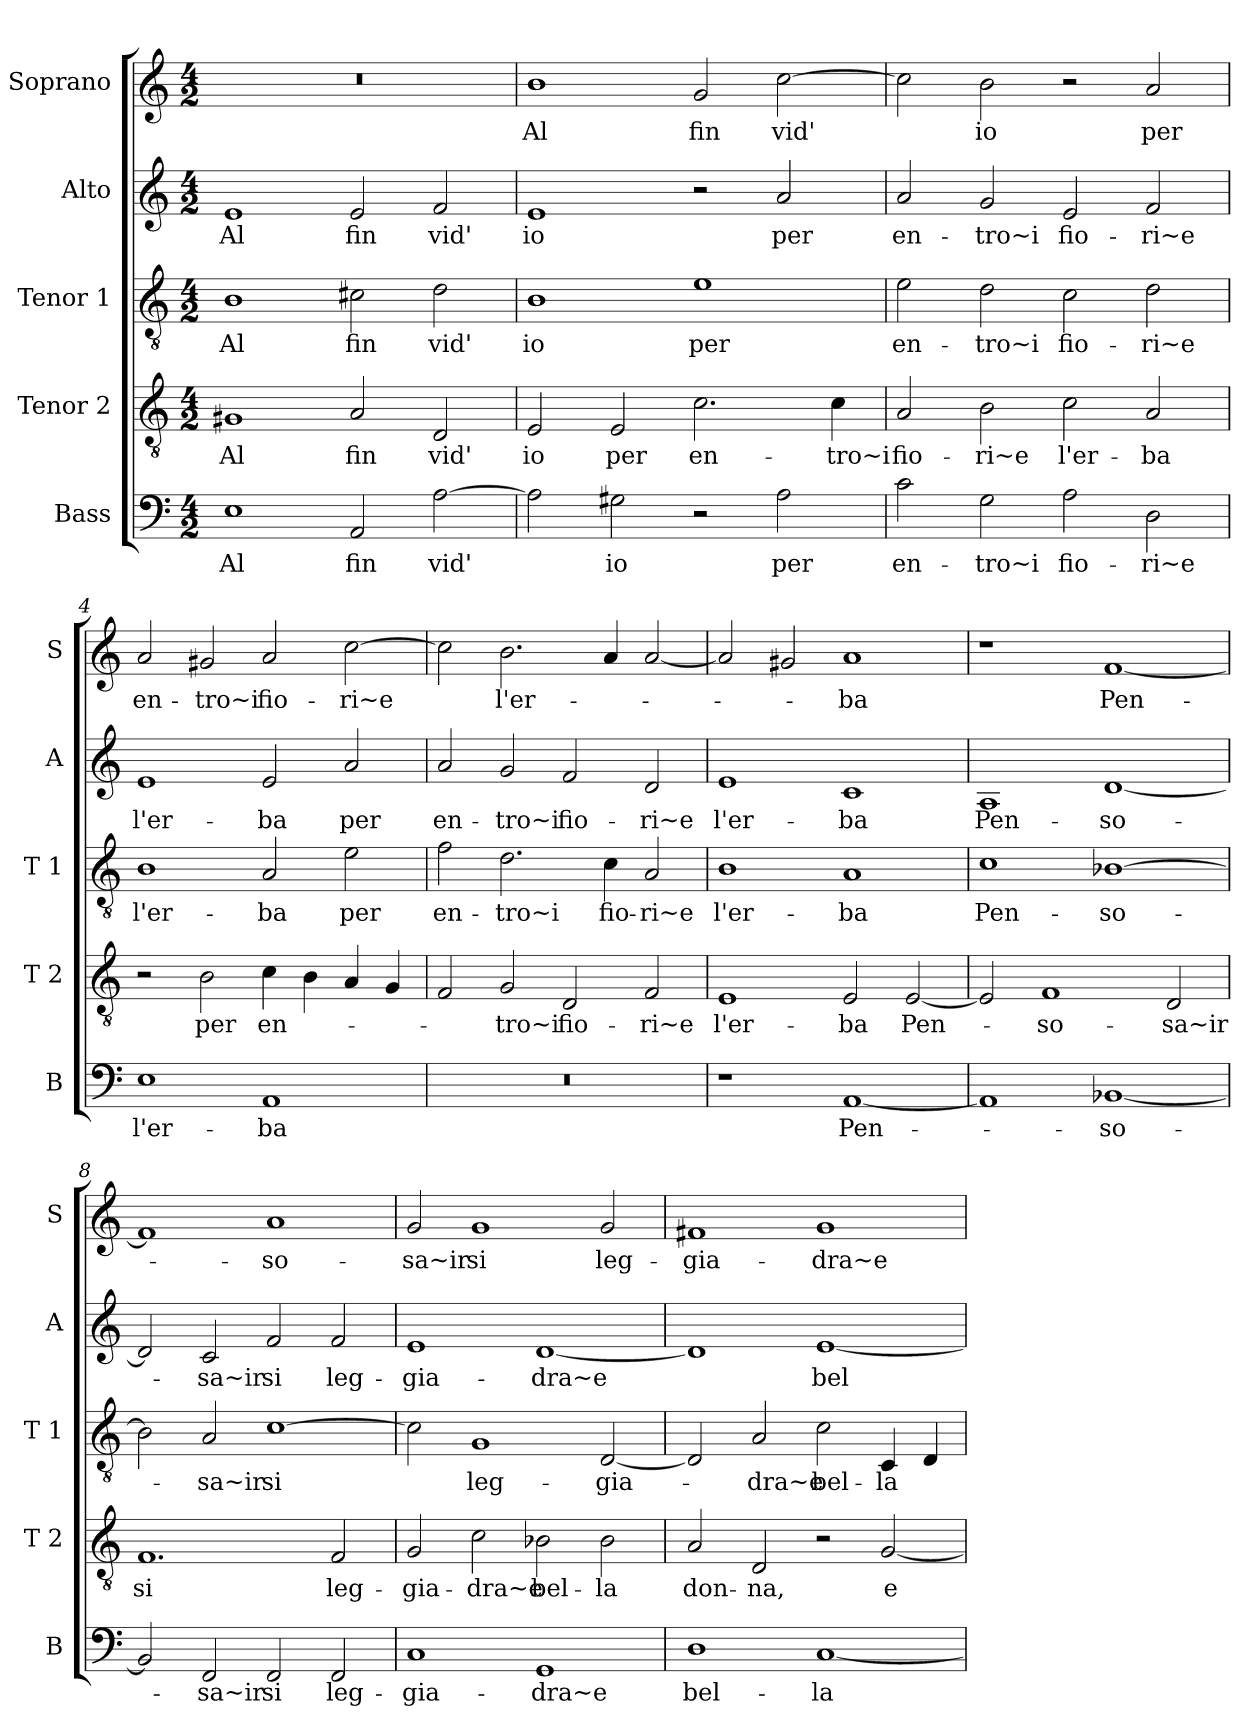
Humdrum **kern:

**kern	**text	**kern	**text	**kern	**text	**kern	**text	**kern	**text
*part5	*part5	*part4	*part4	*part3	*part3	*part2	*part2	*part1	*part1
*staff5	*staff5	*staff4	*staff4	*staff3	*staff3	*staff2	*staff2	*staff1	*staff1
*I"Bass	*	*I"Tenor 2	*	*I"Tenor 1	*	*I"Alto	*	*I"Soprano	*
*I'B	*	*I'T 2	*	*I'T 1	*	*I'A	*	*I'S	*
*clefF4	*	*clefGv2	*	*clefGv2	*	*clefG2	*	*clefG2	*
*k[]	*	*k[]	*	*k[]	*	*k[]	*	*k[]	*
*C:	*	*C:	*	*C:	*	*C:	*	*C:	*
*M4/2	*	*M4/2	*	*M4/2	*	*M4/2	*	*M4/2	*
=1	=1	=1	=1	=1	=1	=1	=1	=1	=1
!	!LO:LY:b	!	!LO:LY:b	!	!LO:LY:b	!	!LO:LY:b	!	!
1E	Al	1G#X	Al	1B	Al	1e	Al	0r	.
!	!LO:LY:b	!	!LO:LY:b	!	!LO:LY:b	!	!LO:LY:b	!	!
2AA/	fin	2A/	fin	2c#X\	fin	2e/	fin	.	.
!	!LO:LY:b	!	!LO:LY:b	!	!LO:LY:b	!	!LO:LY:b	!	!
[2A\	vid'	2D/	vid'	2d\	vid'	2f/	vid'	.	.
=2	=2	=2	=2	=2	=2	=2	=2	=2	=2
!	!	!	!LO:LY:b	!	!LO:LY:b	!	!LO:LY:b	!	!LO:LY:b
2A\]	.	2E/	io	1B	io	1e	io	1b	Al
!	!LO:LY:b	!	!LO:LY:b	!	!	!	!	!	!
2G#X\	io	2E/	per	.	.	.	.	.	.
!	!	!	!LO:LY:b	!	!LO:LY:b	!	!	!	!LO:LY:b
2r	.	2.c\	en-	1e	per	2r	.	2g/	fin
!	!LO:LY:b	!	!	!	!	!	!LO:LY:b	!	!LO:LY:b
2A\	per	.	.	.	.	2a/	per	[2cc\	vid'
!	!	!	!LO:LY:b	!	!	!	!	!	!
.	.	4c\	-tro~i	.	.	.	.	.	.
=3	=3	=3	=3	=3	=3	=3	=3	=3	=3
!	!LO:LY:b	!	!LO:LY:b	!	!LO:LY:b	!	!LO:LY:b	!	!
2c\	en-	2A/	fio-	2e\	en-	2a/	en-	2cc\]	.
!	!LO:LY:b	!	!LO:LY:b	!	!LO:LY:b	!	!LO:LY:b	!	!LO:LY:b
2G\	-tro~i	2B\	-ri~e	2d\	-tro~i	2g/	-tro~i	2b\	io
!	!LO:LY:b	!	!LO:LY:b	!	!LO:LY:b	!	!LO:LY:b	!	!
2A\	fio-	2c\	l'er-	2c\	fio-	2e/	fio-	2r	.
!	!LO:LY:b	!	!LO:LY:b	!	!LO:LY:b	!	!LO:LY:b	!	!LO:LY:b
2D\	-ri~e	2A/	-ba	2d\	-ri~e	2f/	-ri~e	2a/	per
=4	=4	=4	=4	=4	=4	=4	=4	=4	=4
!	!LO:LY:b	!	!	!	!LO:LY:b	!	!LO:LY:b	!	!LO:LY:b
1E	l'er-	2r	.	1B	l'er-	1e	l'er-	2a/	en-
!	!	!	!LO:LY:b	!	!	!	!	!	!LO:LY:b
.	.	2B\	per	.	.	.	.	2g#X/	-tro~i
!	!LO:LY:b	!	!LO:LY:b	!	!LO:LY:b	!	!LO:LY:b	!	!LO:LY:b
1AA	-ba	4c\	en-	2A/	-ba	2e/	-ba	2a/	fio-
.	.	4B\	.	.	.	.	.	.	.
!	!	!	!	!	!LO:LY:b	!	!LO:LY:b	!	!LO:LY:b
.	.	4A/	.	2e\	per	2a/	per	[2cc\	-ri~e
.	.	4G/	.	.	.	.	.	.	.
!!LO:LB:g=z
=5	=5	=5	=5	=5	=5	=5	=5	=5	=5
!	!	!	!	!	!LO:LY:b	!	!LO:LY:b	!	!
0r	.	2F/	.	2f\	en-	2a/	en-	2cc\]	.
!	!	!	!LO:LY:b	!	!LO:LY:b	!	!LO:LY:b	!	!LO:LY:b
.	.	2G/	-tro~i	2.d\	-tro~i	2g/	-tro~i	2.b\	l'er-
!	!	!	!LO:LY:b	!	!	!	!LO:LY:b	!	!
.	.	2D/	fio-	.	.	2f/	fio-	.	.
!	!	!	!	!	!LO:LY:b	!	!	!	!
.	.	.	.	4c\	fio-	.	.	4a/	.
!	!	!	!LO:LY:b	!	!LO:LY:b	!	!LO:LY:b	!	!
.	.	2F/	-ri~e	2A/	-ri~e	2d/	-ri~e	[2a/	.
=6	=6	=6	=6	=6	=6	=6	=6	=6	=6
!	!	!	!LO:LY:b	!	!LO:LY:b	!	!LO:LY:b	!	!
1r	.	1E	l'er-	1B	l'er-	1e	l'er-	2a/]	.
.	.	.	.	.	.	.	.	2g#X/	.
!	!LO:LY:b	!	!LO:LY:b	!	!LO:LY:b	!	!LO:LY:b	!	!LO:LY:b
[1AA	Pen-	2E/	-ba	1A	-ba	1c	-ba	1a	-ba
!	!	!	!LO:LY:b	!	!	!	!	!	!
.	.	[2E/	Pen-	.	.	.	.	.	.
=7	=7	=7	=7	=7	=7	=7	=7	=7	=7
!	!	!	!	!	!LO:LY:b	!	!LO:LY:b	!	!
1AA]	.	2E/]	.	1c	Pen-	1A	Pen-	1r	.
!	!	!	!LO:LY:b	!	!	!	!	!	!
.	.	1F	-so-	.	.	.	.	.	.
!	!LO:LY:b	!	!	!	!LO:LY:b	!	!LO:LY:b	!	!LO:LY:b
[1BB-X	-so-	.	.	[1B-X	-so-	[1d	-so-	[1f	Pen-
!	!	!	!LO:LY:b	!	!	!	!	!	!
.	.	2D/	-sa~ir	.	.	.	.	.	.
=8	=8	=8	=8	=8	=8	=8	=8	=8	=8
!	!	!	!LO:LY:b	!	!	!	!	!	!
2BB-/]	.	1.F	si	2B-\]	.	2d/]	.	1f]	.
!	!LO:LY:b	!	!	!	!LO:LY:b	!	!LO:LY:b	!	!
2FF/	-sa~ir	.	.	2A/	-sa~ir	2c/	-sa~ir	.	.
!	!LO:LY:b	!	!	!	!LO:LY:b	!	!LO:LY:b	!	!LO:LY:b
2FF/	si	.	.	[1c	si	2f/	si	1a	-so-
!	!LO:LY:b	!	!LO:LY:b	!	!	!	!LO:LY:b	!	!
2FF/	leg-	2F/	leg-	.	.	2f/	leg-	.	.
!!LO:PB:g=z
=9	=9	=9	=9	=9	=9	=9	=9	=9	=9
!	!LO:LY:b	!	!LO:LY:b	!	!	!	!LO:LY:b	!	!LO:LY:b
1C	-gia-	2G/	-gia-	2c\]	.	1e	-gia-	2g/	-sa~ir
!	!	!	!LO:LY:b	!	!LO:LY:b	!	!	!	!LO:LY:b
.	.	2c\	-dra~e	1G	leg-	.	.	1g	si
!	!LO:LY:b	!	!LO:LY:b	!	!	!	!LO:LY:b	!	!
1GG	-dra~e	2B-X\	bel-	.	.	[1d	-dra~e	.	.
!	!	!	!LO:LY:b	!	!LO:LY:b	!	!	!	!LO:LY:b
.	.	2B-\	-la	[2D/	-gia-	.	.	2g/	leg-
=10	=10	=10	=10	=10	=10	=10	=10	=10	=10
!	!LO:LY:b	!	!LO:LY:b	!	!	!	!	!	!LO:LY:b
1D	bel-	2A/	don-	2D/]	.	1d]	.	1f#X	-gia-
!	!	!	!LO:LY:b	!	!LO:LY:b	!	!	!	!
.	.	2D/	-na,	2A/	-dra~e	.	.	.	.
!	!LO:LY:b	!	!	!	!LO:LY:b	!	!LO:LY:b	!	!LO:LY:b
[1C	-la	2r	.	2c\	bel-	[1e	bel-	1g	-dra~e
!	!	!	!LO:LY:b	!	!LO:LY:b	!	!	!	!
.	.	[2G/	e	4C/	-la	.	.	.	.
.	.	.	.	4D/	.	.	.	.	.
=	=	=	=	=	=	=	=	=	=
*-	*-	*-	*-	*-	*-	*-	*-	*-	*-
